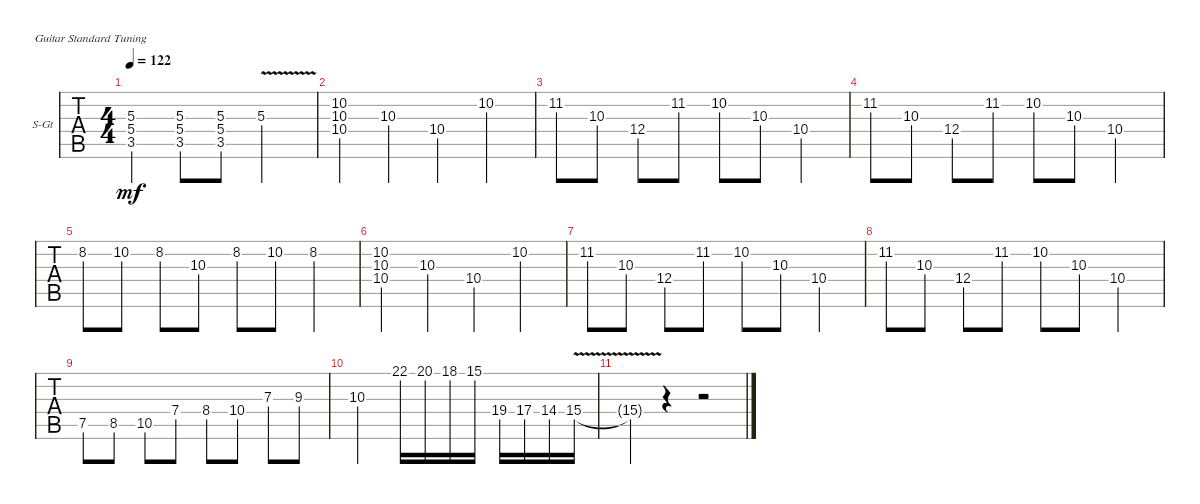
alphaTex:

\defaultSystemsLayout 4
\bracketExtendMode groupsimilarinstruments
\firstSystemTrackNameOrientation horizontal
\otherSystemsTrackNameOrientation horizontal
\track ("Guitar" "S-Gt") {instrument acousticguitarsteel}
\staff {tabs}
\tuning (E4 B3 G3 D3 A2 E2)
\ts (4 4)
\tempo 122
\clef g2
\ks c
(5.3 5.4 3.5).4{dy mf} (3.5 5.4 5.3).8 (5.3 5.4 3.5).8 5.3{v}.2 |
(10.2 10.3 10.4).4 10.3.4 10.4.4 10.2.4 |
11.2.8 10.3.8 12.4.8 11.2.8 10.2.8 10.3.8 10.4.4 |
11.2.8 10.3.8 12.4.8 11.2.8 10.2.8 10.3.8 10.4.4 |
8.2.8 10.2.8 8.2.8 10.3.8 8.2.8 10.2.8 8.2.4 |
(10.2 10.3 10.4).4 10.3.4 10.4.4 10.2.4 |
11.2.8 10.3.8 12.4.8 11.2.8 10.2.8 10.3.8 10.4.4 |
11.2.8 10.3.8 12.4.8 11.2.8 10.2.8 10.3.8 10.4.4 |
7.5.8 8.5.8 10.5.8 7.4.8 8.4.8 10.4.8 7.3.8 9.3.8 |
10.3.2 22.1.16 20.1.16 18.1.16 15.1.16 19.4.16 17.4.16 14.4.16 15.4{v}.16 |
15.4{t}.4 r.4 r.2
